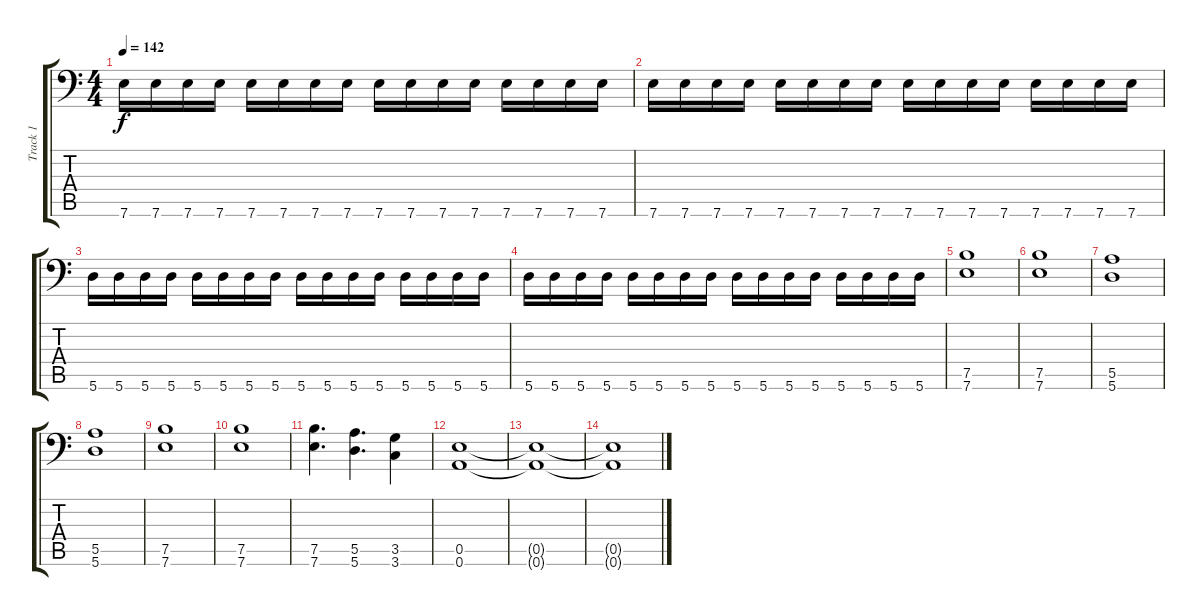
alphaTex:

\track ("Track 1" "Track 1") {instrument overdrivenguitar}
\staff {score tabs}
\tuning (B3 Gb3 D3 A2 E2 A1) {hide}
\ts (4 4)
\tempo 142
\clef f4
\ks c
7.6.16{dy f} 7.6.16 7.6.16 7.6.16 7.6.16 7.6.16 7.6.16 7.6.16 7.6.16 7.6.16 7.6.16 7.6.16 7.6.16 7.6.16 7.6.16 7.6.16 |
7.6.16 7.6.16 7.6.16 7.6.16 7.6.16 7.6.16 7.6.16 7.6.16 7.6.16 7.6.16 7.6.16 7.6.16 7.6.16 7.6.16 7.6.16 7.6.16 |
5.6.16 5.6.16 5.6.16 5.6.16 5.6.16 5.6.16 5.6.16 5.6.16 5.6.16 5.6.16 5.6.16 5.6.16 5.6.16 5.6.16 5.6.16 5.6.16 |
5.6.16 5.6.16 5.6.16 5.6.16 5.6.16 5.6.16 5.6.16 5.6.16 5.6.16 5.6.16 5.6.16 5.6.16 5.6.16 5.6.16 5.6.16 5.6.16 |
(7.5 7.6).1 |
(7.5 7.6).1 |
(5.5 5.6).1 |
(5.5 5.6).1 |
(7.5 7.6).1 |
(7.5 7.6).1 |
(7.5 7.6).4{d} (5.5 5.6).4{d} (3.5 3.6).4 |
(0.5 0.6).1 |
(0.5{t} 0.6{t}).1 |
(0.5{t} 0.6{t}).1
